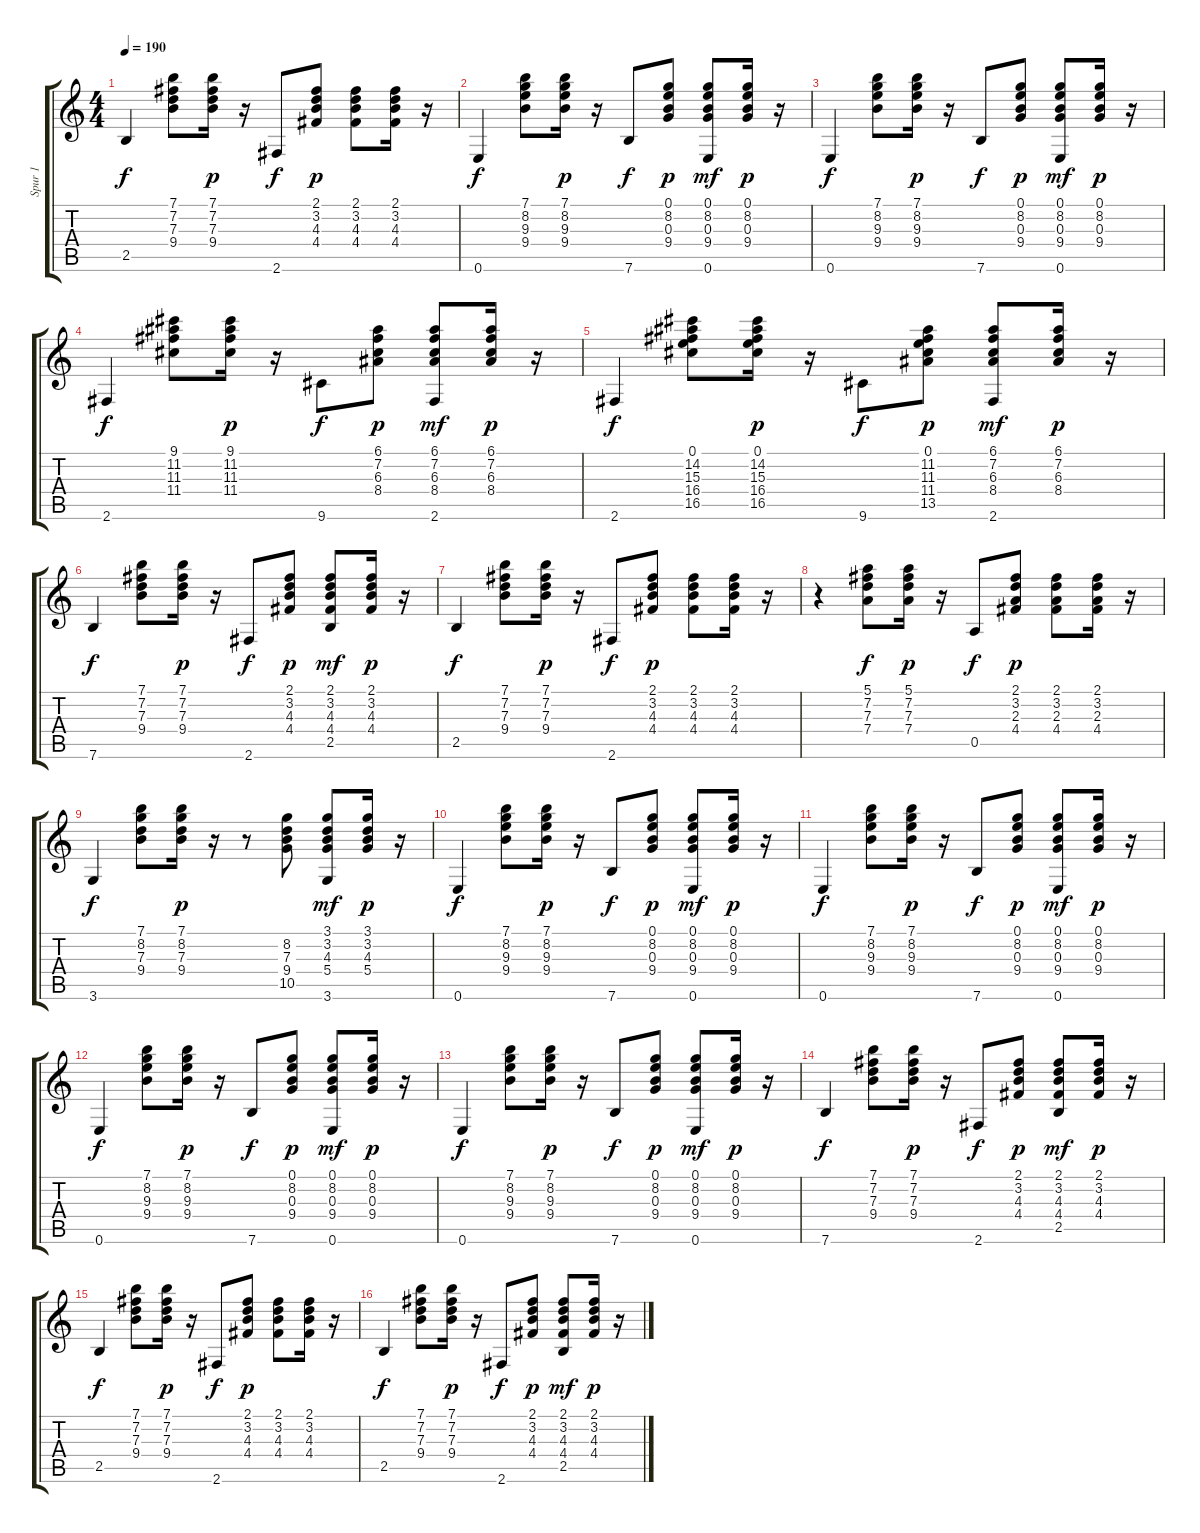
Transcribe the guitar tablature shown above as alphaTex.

\track ("Spur 1" "Spur 1") {instrument acousticguitarsteel}
\staff {score tabs}
\tuning (E4 B3 G3 D3 A2 E2) {hide}
\ts (4 4)
\tempo 190
\clef g2
\ks c
2.5.4{dy f} (7.1 7.2 7.3 9.4).8 (7.1 7.2 7.3 9.4).16{dy p} r.16 2.6.8{dy f} (2.1 3.2 4.3 4.4).8{dy p} (2.1 3.2 4.3 4.4).8 (2.1 3.2 4.3 4.4).16 r.16 |
0.6.4{dy f} (7.1 8.2 9.3 9.4).8 (7.1 8.2 9.3 9.4).16{dy p} r.16 7.6.8{dy f} (0.1 8.2 0.3 9.4).8{dy p} (0.1 8.2 0.3 9.4 0.6).8{dy mf} (0.1 8.2 0.3 9.4).16{dy p} r.16 |
0.6.4{dy f} (7.1 8.2 9.3 9.4).8 (7.1 8.2 9.3 9.4).16{dy p} r.16 7.6.8{dy f} (0.1 8.2 0.3 9.4).8{dy p} (0.1 8.2 0.3 9.4 0.6).8{dy mf} (0.1 8.2 0.3 9.4).16{dy p} r.16 |
2.6.4{dy f} (9.1 11.2 11.3 11.4).8 (9.1 11.2 11.3 11.4).16{dy p} r.16 9.6.8{dy f} (6.1 7.2 6.3 8.4).8{dy p} (6.1 7.2 6.3 8.4 2.6).8{dy mf} (6.1 7.2 6.3 8.4).16{dy p} r.16 |
2.6.4{dy f} (0.1 14.2 15.3 16.4 16.5).8 (0.1 14.2 15.3 16.4 16.5).16{dy p} r.16 9.6.8{dy f} (0.1 11.2 11.3 11.4 13.5).8{dy p} (6.1 7.2 6.3 8.4 2.6).8{dy mf} (6.1 7.2 6.3 8.4).16{dy p} r.16 |
7.6.4{dy f} (7.1 7.2 7.3 9.4).8 (7.1 7.2 7.3 9.4).16{dy p} r.16 2.6.8{dy f} (2.1 3.2 4.3 4.4).8{dy p} (2.1 3.2 4.3 4.4 2.5).8{dy mf} (2.1 3.2 4.3 4.4).16{dy p} r.16 |
2.5.4{dy f} (7.1 7.2 7.3 9.4).8 (7.1 7.2 7.3 9.4).16{dy p} r.16 2.6.8{dy f} (2.1 3.2 4.3 4.4).8{dy p} (2.1 3.2 4.3 4.4).8 (2.1 3.2 4.3 4.4).16 r.16 |
r.4 (5.1 7.2 7.3 7.4).8{dy f} (5.1 7.2 7.3 7.4).16{dy p} r.16 0.5.8{dy f} (2.1 3.2 2.3 4.4).8{dy p} (2.1 3.2 2.3 4.4).8 (2.1 3.2 2.3 4.4).16 r.16 |
3.6.4{dy f} (7.1 8.2 7.3 9.4).8 (7.1 8.2 7.3 9.4).16{dy p} r.16 r.8 (8.2 7.3 9.4 10.5).8 (3.1 3.2 4.3 5.4 3.6).8{dy mf} (3.1 3.2 4.3 5.4).16{dy p} r.16 |
0.6.4{dy f} (7.1 8.2 9.3 9.4).8 (7.1 8.2 9.3 9.4).16{dy p} r.16 7.6.8{dy f} (0.1 8.2 0.3 9.4).8{dy p} (0.1 8.2 0.3 9.4 0.6).8{dy mf} (0.1 8.2 0.3 9.4).16{dy p} r.16 |
0.6.4{dy f} (7.1 8.2 9.3 9.4).8 (7.1 8.2 9.3 9.4).16{dy p} r.16 7.6.8{dy f} (0.1 8.2 0.3 9.4).8{dy p} (0.1 8.2 0.3 9.4 0.6).8{dy mf} (0.1 8.2 0.3 9.4).16{dy p} r.16 |
0.6.4{dy f} (7.1 8.2 9.3 9.4).8 (7.1 8.2 9.3 9.4).16{dy p} r.16 7.6.8{dy f} (0.1 8.2 0.3 9.4).8{dy p} (0.1 8.2 0.3 9.4 0.6).8{dy mf} (0.1 8.2 0.3 9.4).16{dy p} r.16 |
0.6.4{dy f} (7.1 8.2 9.3 9.4).8 (7.1 8.2 9.3 9.4).16{dy p} r.16 7.6.8{dy f} (0.1 8.2 0.3 9.4).8{dy p} (0.1 8.2 0.3 9.4 0.6).8{dy mf} (0.1 8.2 0.3 9.4).16{dy p} r.16 |
7.6.4{dy f} (7.1 7.2 7.3 9.4).8 (7.1 7.2 7.3 9.4).16{dy p} r.16 2.6.8{dy f} (2.1 3.2 4.3 4.4).8{dy p} (2.1 3.2 4.3 4.4 2.5).8{dy mf} (2.1 3.2 4.3 4.4).16{dy p} r.16 |
2.5.4{dy f} (7.1 7.2 7.3 9.4).8 (7.1 7.2 7.3 9.4).16{dy p} r.16 2.6.8{dy f} (2.1 3.2 4.3 4.4).8{dy p} (2.1 3.2 4.3 4.4).8 (2.1 3.2 4.3 4.4).16 r.16 |
2.5.4{dy f} (7.1 7.2 7.3 9.4).8 (7.1 7.2 7.3 9.4).16{dy p} r.16 2.6.8{dy f} (2.1 3.2 4.3 4.4).8{dy p} (2.1 3.2 4.3 4.4 2.5).8{dy mf} (2.1 3.2 4.3 4.4).16{dy p} r.16
